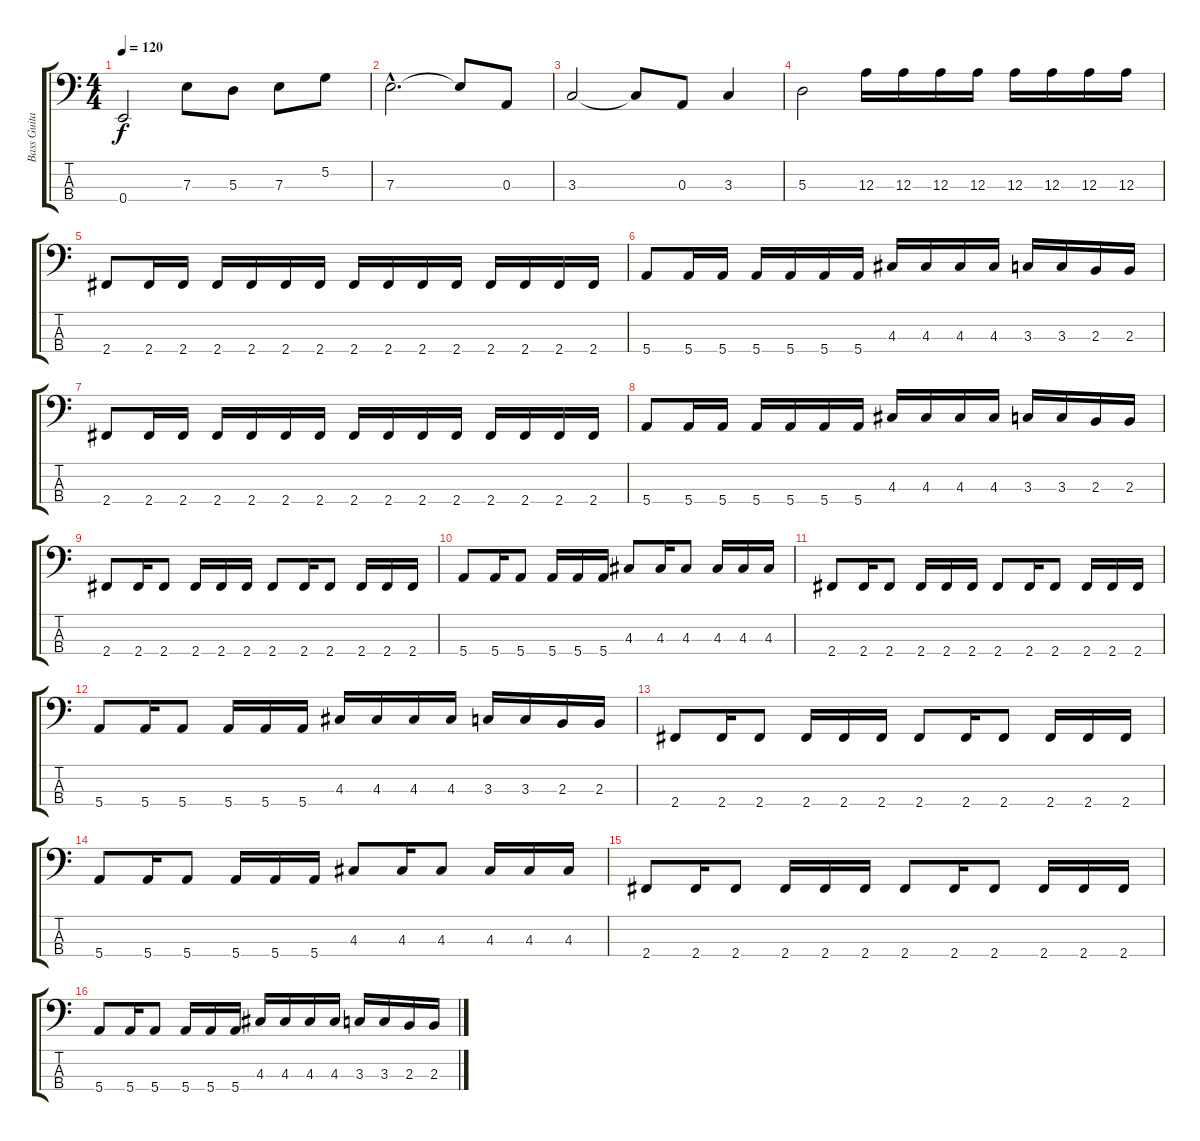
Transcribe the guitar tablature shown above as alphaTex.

\track ("Bass Guitar" "Bass Guita") {instrument synthbass1}
\staff {score tabs}
\tuning (G2 D2 A1 E1) {hide}
\ts (4 4)
\tempo 120
\clef f4
\ks c
0.4.2{dy f} 7.3.8 5.3.8 7.3.8 5.2.8 |
7.3{hac}.2{d} 7.3{t}.8 0.3.8 |
3.3.2 3.3{t}.8 0.3.8 3.3.4 |
5.3.2 12.3.16 12.3.16 12.3.16 12.3.16 12.3.16 12.3.16 12.3.16 12.3.16 |
2.4.8 2.4.16 2.4.16 2.4.16 2.4.16 2.4.16 2.4.16 2.4.16 2.4.16 2.4.16 2.4.16 2.4.16 2.4.16 2.4.16 2.4.16 |
5.4.8 5.4.16 5.4.16 5.4.16 5.4.16 5.4.16 5.4.16 4.3.16 4.3.16 4.3.16 4.3.16 3.3.16 3.3.16 2.3.16 2.3.16 |
2.4.8 2.4.16 2.4.16 2.4.16 2.4.16 2.4.16 2.4.16 2.4.16 2.4.16 2.4.16 2.4.16 2.4.16 2.4.16 2.4.16 2.4.16 |
5.4.8 5.4.16 5.4.16 5.4.16 5.4.16 5.4.16 5.4.16 4.3.16 4.3.16 4.3.16 4.3.16 3.3.16 3.3.16 2.3.16 2.3.16 |
2.4.8 2.4.16 2.4.8 2.4.16 2.4.16 2.4.16 2.4.8 2.4.16 2.4.8 2.4.16 2.4.16 2.4.16 |
5.4.8 5.4.16 5.4.8 5.4.16 5.4.16 5.4.16 4.3.8 4.3.16 4.3.8 4.3.16 4.3.16 4.3.16 |
2.4.8 2.4.16 2.4.8 2.4.16 2.4.16 2.4.16 2.4.8 2.4.16 2.4.8 2.4.16 2.4.16 2.4.16 |
5.4.8 5.4.16 5.4.8 5.4.16 5.4.16 5.4.16 4.3.16 4.3.16 4.3.16 4.3.16 3.3.16 3.3.16 2.3.16 2.3.16 |
2.4.8 2.4.16 2.4.8 2.4.16 2.4.16 2.4.16 2.4.8 2.4.16 2.4.8 2.4.16 2.4.16 2.4.16 |
5.4.8 5.4.16 5.4.8 5.4.16 5.4.16 5.4.16 4.3.8 4.3.16 4.3.8 4.3.16 4.3.16 4.3.16 |
2.4.8 2.4.16 2.4.8 2.4.16 2.4.16 2.4.16 2.4.8 2.4.16 2.4.8 2.4.16 2.4.16 2.4.16 |
5.4.8 5.4.16 5.4.8 5.4.16 5.4.16 5.4.16 4.3.16 4.3.16 4.3.16 4.3.16 3.3.16 3.3.16 2.3.16 2.3.16
